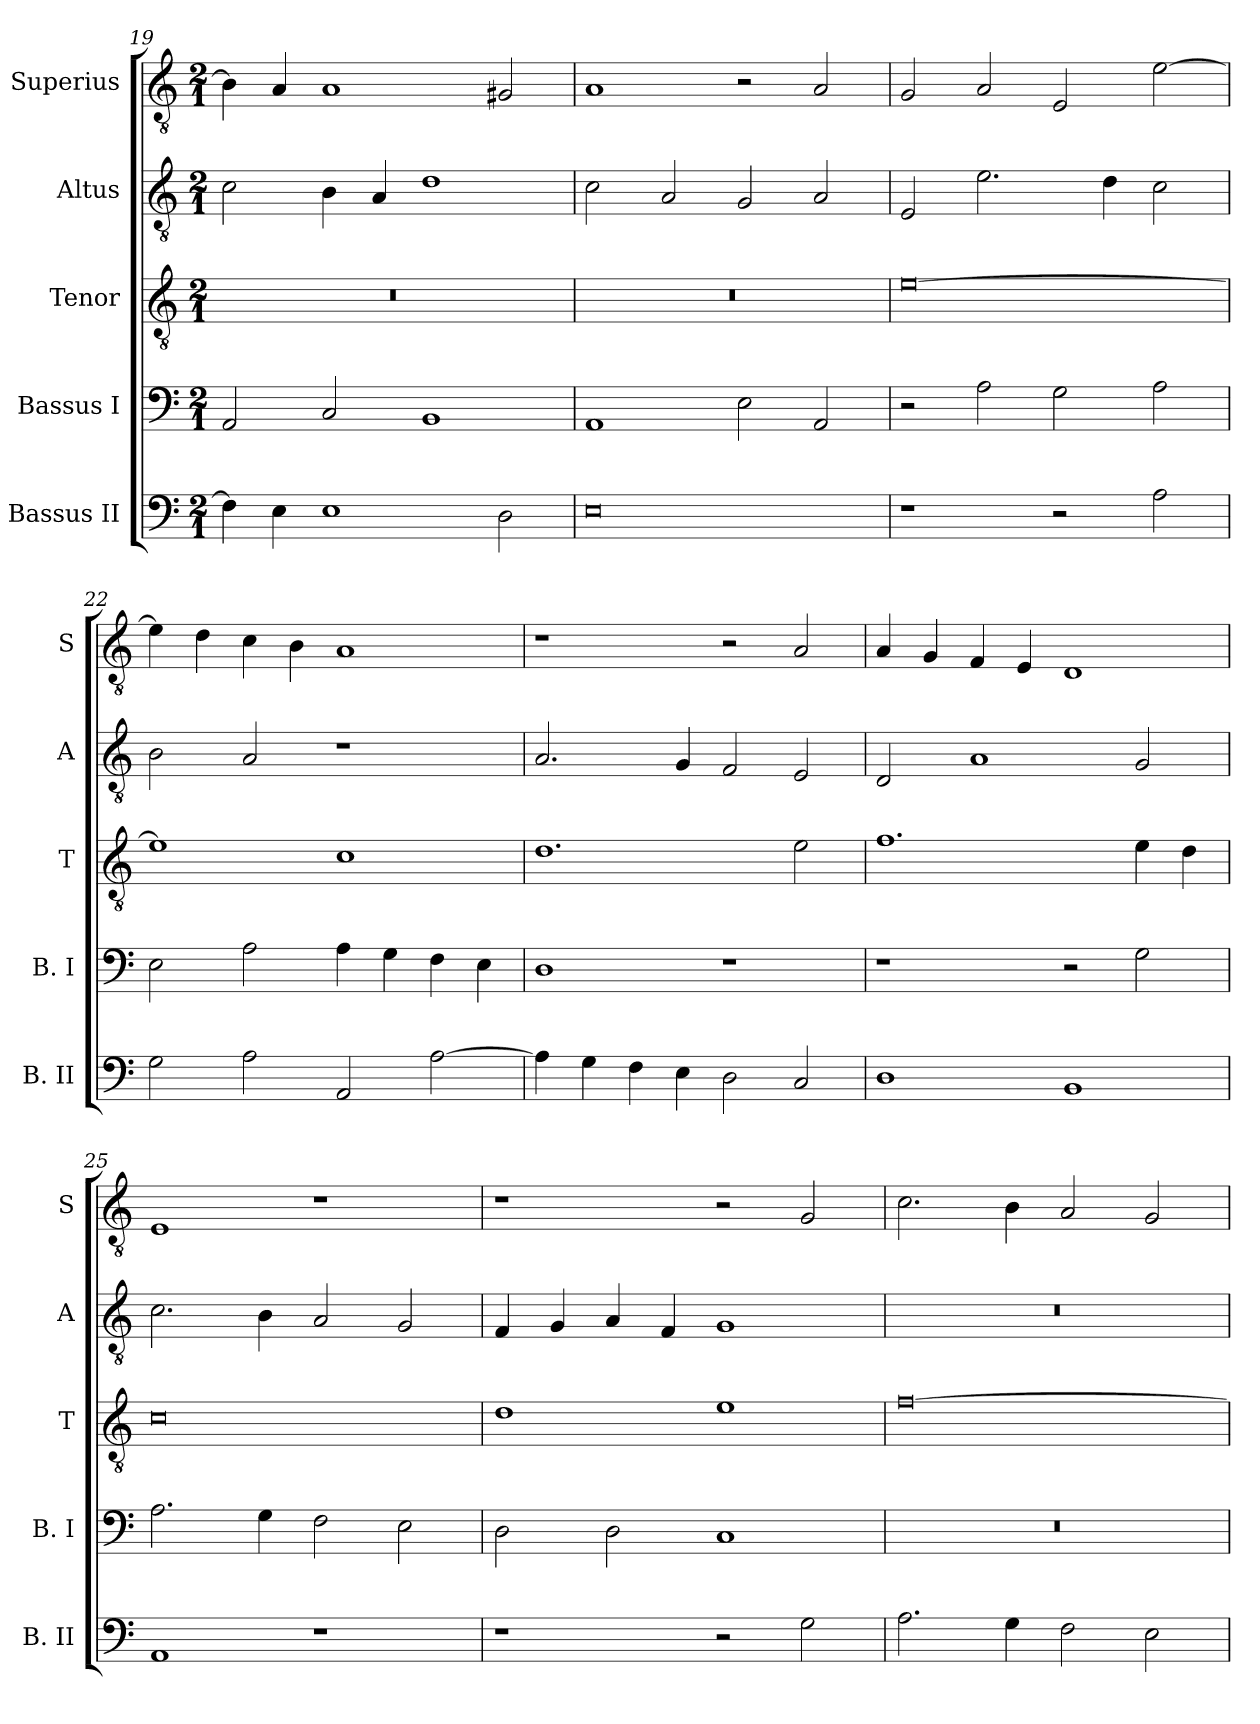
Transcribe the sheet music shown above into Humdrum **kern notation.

**kern	**kern	**kern	**kern	**kern
*part5	*part4	*part3	*part2	*part1
*staff5	*staff4	*staff3	*staff2	*staff1
*I"Bassus II	*I"Bassus I	*I"Tenor	*I"Altus	*I"Superius
*I'B. II	*I'B. I	*I'T	*I'A	*I'S
*clefF4	*clefF4	*clefGv2	*clefGv2	*clefGv2
*k[]	*k[]	*k[]	*k[]	*k[]
*C:	*C:	*C:	*C:	*C:
*M2/1	*M2/1	*M2/1	*M2/1	*M2/1
=19	=19	=19	=19	=19
4F]	2AA	0r	2c	4B]
4E	.	.	.	4A
1E	2C	.	4B	1A
.	.	.	4A	.
.	1BB	.	1d	.
2D	.	.	.	2G#X
=20	=20	=20	=20	=20
0E	1AA	0r	2c	1A
.	.	.	2A	.
.	2E	.	2G	2r
.	2AA	.	2A	2A
=21	=21	=21	=21	=21
1r	2r	[0e	2E	2G
.	2A	.	2.e	2A
2r	2G	.	.	2E
.	.	.	4d	.
2A	2A	.	2c	[2e
=22	=22	=22	=22	=22
2G	2E	1e]	2B	4e]
.	.	.	.	4d
2A	2A	.	2A	4c
.	.	.	.	4B
2AA	4A	1c	1r	1A
.	4G	.	.	.
[2A	4F	.	.	.
.	4E	.	.	.
=23	=23	=23	=23	=23
4A]	1D	1.d	2.A	1r
4G	.	.	.	.
4F	.	.	.	.
4E	.	.	4G	.
2D	1r	.	2F	2r
2C	.	2e	2E	2A
=24	=24	=24	=24	=24
1D	1r	1.f	2D	4A
.	.	.	.	4G
.	.	.	1A	4F
.	.	.	.	4E
1BB	2r	.	.	1D
.	2G	4e	2G	.
.	.	4d	.	.
=25	=25	=25	=25	=25
1AA	2.A	0c	2.c	1E
.	4G	.	4B	.
1r	2F	.	2A	1r
.	2E	.	2G	.
=26	=26	=26	=26	=26
1r	2D	1d	4F	1r
.	.	.	4G	.
.	2D	.	4A	.
.	.	.	4F	.
2r	1C	1e	1G	2r
2G	.	.	.	2G
=27	=27	=27	=27	=27
2.A	0r	[0f	0r	2.c
4G	.	.	.	4B
2F	.	.	.	2A
2E	.	.	.	2G
=	=	=	=	=
*-	*-	*-	*-	*-
